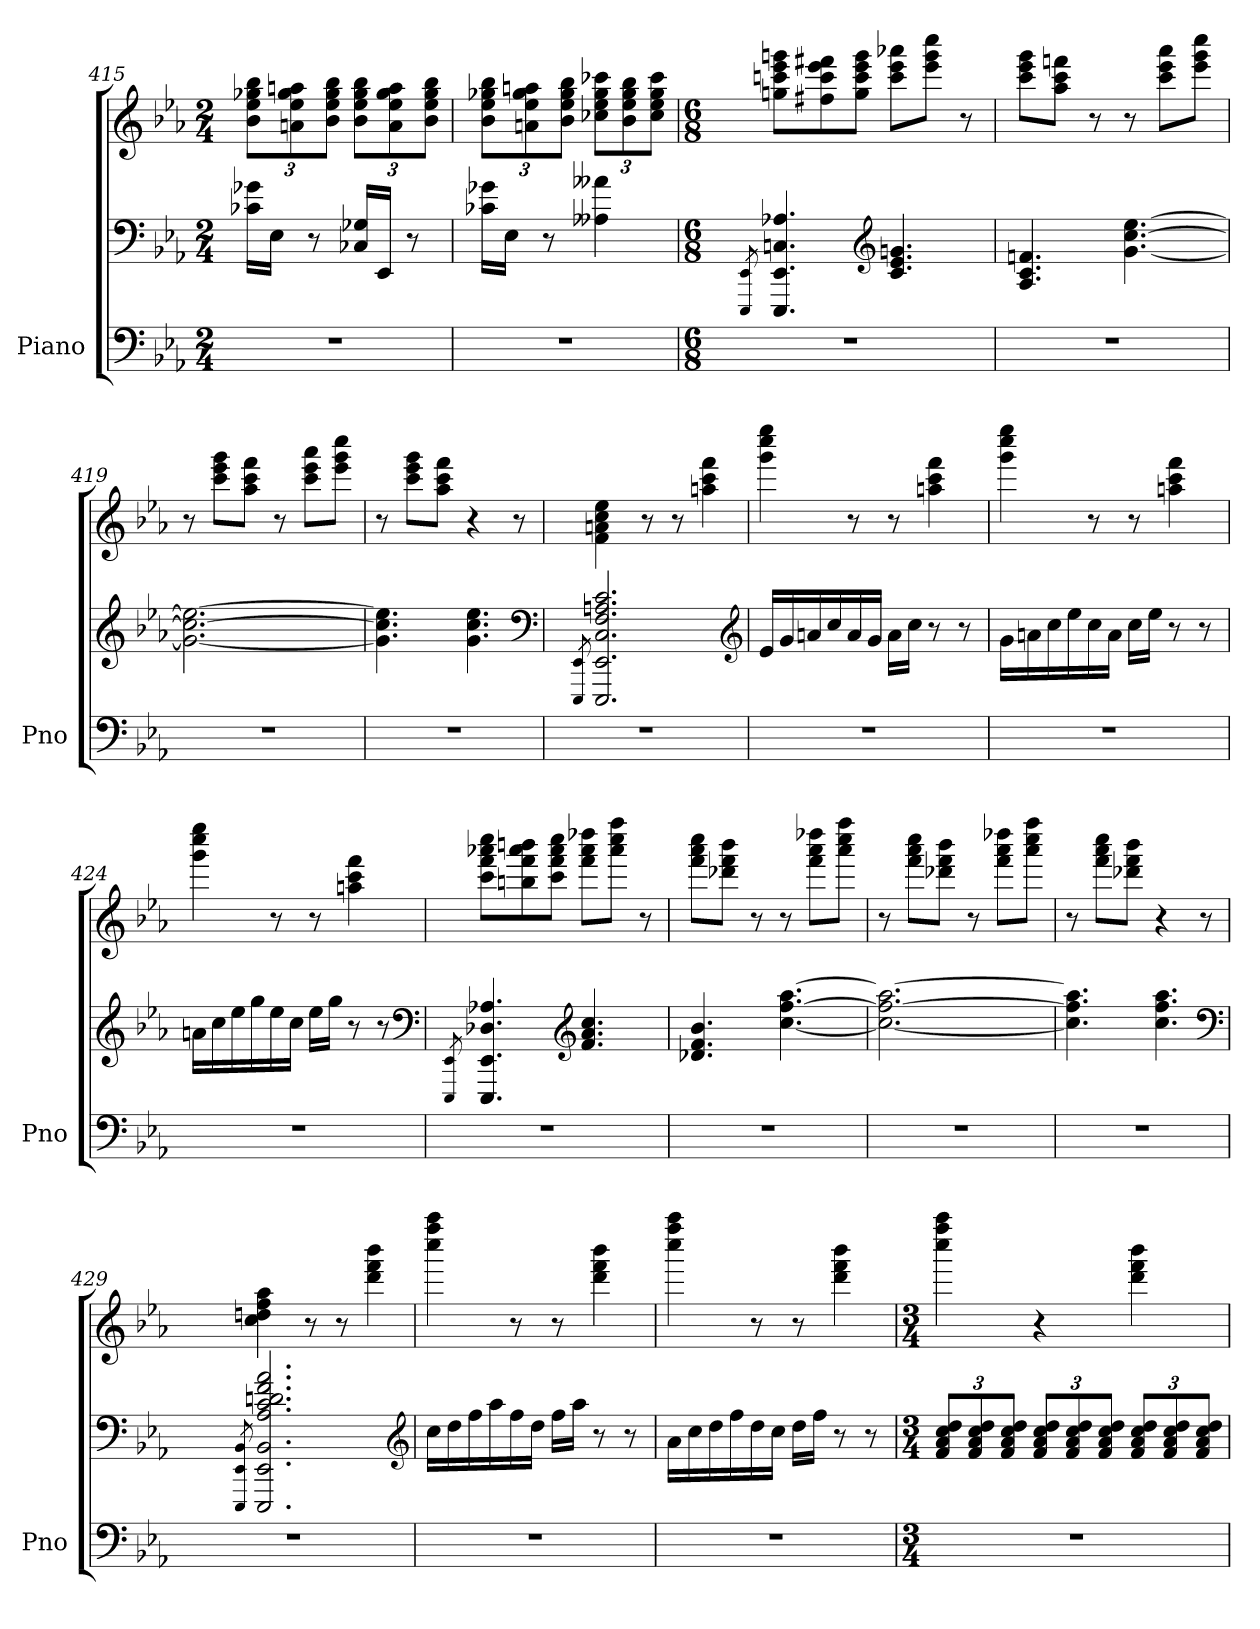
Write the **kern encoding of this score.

**kern	**kern	**kern
*part1	*part1	*part1
*staff3	*staff2	*staff1
*I"Piano	*	*
*I'Pno	*	*
*clefF4	*clefF4	*clefG2
*k[b-e-a-]	*k[b-e-a-]	*k[b-e-a-]
*M2/4	*M2/4	*M2/4
=415	=415	=415
2r	16c-X 16g-XLL	12b- 12ee- 12gg-X 12bb-L
.	16E-JJ	.
.	.	12an 12ee- 12gg- 12aan
.	8r	.
.	.	12b- 12ee- 12gg- 12bb-J
.	16C-X 16G-XLL	12b- 12ee- 12gg- 12bb-L
.	16EE-JJ	.
.	.	12a 12ee- 12gg- 12aa
.	8r	.
.	.	12b- 12ee- 12gg- 12bb-J
=416	=416	=416
2r	16c-X 16g-XLL	12b- 12ee- 12gg-X 12bb-L
.	16E-JJ	.
.	.	12an 12ee- 12gg- 12aan
.	8r	.
.	.	12b- 12ee- 12gg- 12bb-J
.	4A--X 4a--X	12cc-X 12ee- 12gg- 12ccc-XL
.	.	12b- 12ee- 12gg- 12bb-
.	.	12cc- 12ee- 12gg- 12ccc-J
=417	=417	=417
*M6/8	*M6/8	*M6/8
.	8qEEE- 8qEE-	.
2.r	4.EEE-] 4.EE-] 4.Cn 4.A-X	8ggn 8cccn 8eee- 8gggnL
.	.	8ff#X 8ccc 8eee- 8fff#X
.	.	8gg 8ccc 8eee- 8gggJ
*	*clefG2	*
.	4.c 4.e- 4.gn	8ccc 8eee- 8aaa-XL
.	.	8eee- 8ggg 8ccccJ
.	.	8r
=418	=418	=418
2.r	4.A- 4.c 4.fn	8ccc 8eee- 8gggL
.	.	8aa- 8ccc 8fffnJ
.	.	8r
.	[4.g [4.cc [4.ee-	8r
.	.	8ccc 8eee- 8aaa-L
.	.	8eee- 8ggg 8ccccJ
=419	=419	=419
2.r	2.g_ 2.cc_ 2.ee-_	8r
.	.	8ccc 8eee- 8gggL
.	.	8aa- 8ccc 8fffJ
.	.	8r
.	.	8ccc 8eee- 8aaa-L
.	.	8eee- 8ggg 8ccccJ
=420	=420	=420
2.r	4.g] 4.cc] 4.ee-]	8r
.	.	8ccc 8eee- 8gggL
.	.	8aa- 8ccc 8fffJ
.	4.g 4.cc 4.ee-	4r
.	.	8r
*	*clefF4	*
=421	=421	=421
.	8qEEE- 8qEE-	.
2.r	2.EEE-] 2.EE-] 2.C 2.F 2.An 2.c	4f 4an 4cc 4ee-
.	.	8r
.	.	8r
.	.	4aan 4ccc 4fff
*	*clefG2	*
=422	=422	=422
2.r	16e-LL	4ggg 4cccc 4eeee-
.	16g	.
.	16an	.
.	16cc	.
.	16a	8r
.	16gJJ	.
.	16aLL	8r
.	16ccJJ	.
.	8r	4aan 4ccc 4fff
.	8r	.
=423	=423	=423
2.r	16gLL	4ggg 4cccc 4eeee-
.	16an	.
.	16cc	.
.	16ee-	.
.	16cc	8r
.	16aJJ	.
.	16ccLL	8r
.	16ee-JJ	.
.	8r	4aan 4ccc 4fff
.	8r	.
=424	=424	=424
2.r	16anLL	4ggg 4cccc 4eeee-
.	16cc	.
.	16ee-	.
.	16gg	.
.	16ee-	8r
.	16ccJJ	.
.	16ee-LL	8r
.	16ggJJ	.
.	8r	4aan 4ccc 4fff
.	8r	.
*	*clefF4	*
=425	=425	=425
.	8qEEE- 8qEE-	.
2.r	4.EEE-] 4.EE-] 4.D-X 4.A-X	8ccc 8fff 8aaa-X 8ccccL
.	.	8bbn 8fff 8aaa- 8bbbn
.	.	8ccc 8fff 8aaa- 8ccccJ
*	*clefG2	*
.	4.f 4.a- 4.cc	8fff 8aaa- 8dddd-XL
.	.	8aaa- 8cccc 8ffffJ
.	.	8r
=426	=426	=426
2.r	4.d-X 4.f 4.b-	8fff 8aaa- 8ccccL
.	.	8ddd-X 8fff 8bbb-J
.	.	8r
.	[4.cc [4.ff [4.aa-	8r
.	.	8fff 8aaa- 8dddd-XL
.	.	8aaa- 8cccc 8ffffJ
=427	=427	=427
2.r	2.cc_ 2.ff_ 2.aa-_	8r
.	.	8fff 8aaa- 8ccccL
.	.	8ddd-X 8fff 8bbb-J
.	.	8r
.	.	8fff 8aaa- 8dddd-XL
.	.	8aaa- 8cccc 8ffffJ
=428	=428	=428
2.r	4.cc] 4.ff] 4.aa-]	8r
.	.	8fff 8aaa- 8ccccL
.	.	8ddd-X 8fff 8bbb-J
.	4.cc 4.ff 4.aa-	4r
.	.	8r
*	*clefF4	*
=429	=429	=429
.	8qEEE- 8qEE- 8qBB-	.
2.r	2.EEE-] 2.EE-] 2.BB-] 2.A- 2.c 2.dn 2.f 2.a-	4cc 4ddn 4ff 4aa-
.	.	8r
.	.	8r
.	.	4ddd 4fff 4bbb-
*	*clefG2	*
=430	=430	=430
2.r	16ccLL	4cccc 4ffff 4aaaa-
.	16dd	.
.	16ff	.
.	16aa-	.
.	16ff	8r
.	16ddJJ	.
.	16ffLL	8r
.	16aa-JJ	.
.	8r	4ddd 4fff 4bbb-
.	8r	.
=431	=431	=431
2.r	16a-LL	4cccc 4ffff 4aaaa-
.	16cc	.
.	16dd	.
.	16ff	.
.	16dd	8r
.	16ccJJ	.
.	16ddLL	8r
.	16ffJJ	.
.	8r	4ddd 4fff 4bbb-
.	8r	.
=432	=432	=432
*M3/4	*M3/4	*M3/4
2.r	12f 12a- 12cc 12ddL	4cccc 4ffff 4aaaa-
.	12f 12a- 12cc 12dd	.
.	12f 12a- 12cc 12ddJ	.
.	12f 12a- 12cc 12ddL	4r
.	12f 12a- 12cc 12dd	.
.	12f 12a- 12cc 12ddJ	.
.	12f 12a- 12cc 12ddL	4ddd 4fff 4bbb-
.	12f 12a- 12cc 12dd	.
.	12f 12a- 12cc 12ddJ	.
=	=	=
*-	*-	*-
